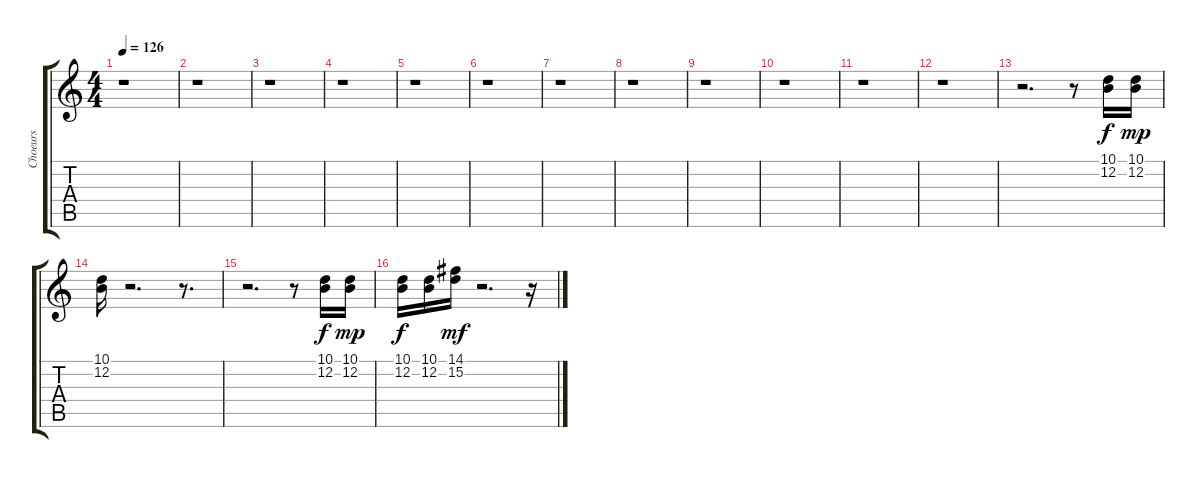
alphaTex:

\track ("Choeurs" "Choeurs") {instrument voiceoohs}
\staff {score tabs}
\tuning (E4 B3 G3 D3 A2 E2) {hide}
\ts (4 4)
\tempo 126
\clef g2
\ks c
r.1{dy f instrument voiceoohs} |
r.1 |
r.1 |
r.1 |
r.1 |
r.1 |
r.1 |
r.1 |
r.1 |
r.1 |
r.1 |
r.1 |
r.2{d} r.8 (10.1 12.2).16 (10.1 12.2).16{dy mp} |
(10.1 12.2).16 r.2{d} r.8{d} |
r.2{d} r.8 (10.1 12.2).16{dy f} (10.1 12.2).16{dy mp} |
(10.1 12.2).16{dy f} (10.1 12.2).16 (14.1 15.2).16{dy mf} r.2{d} r.16
